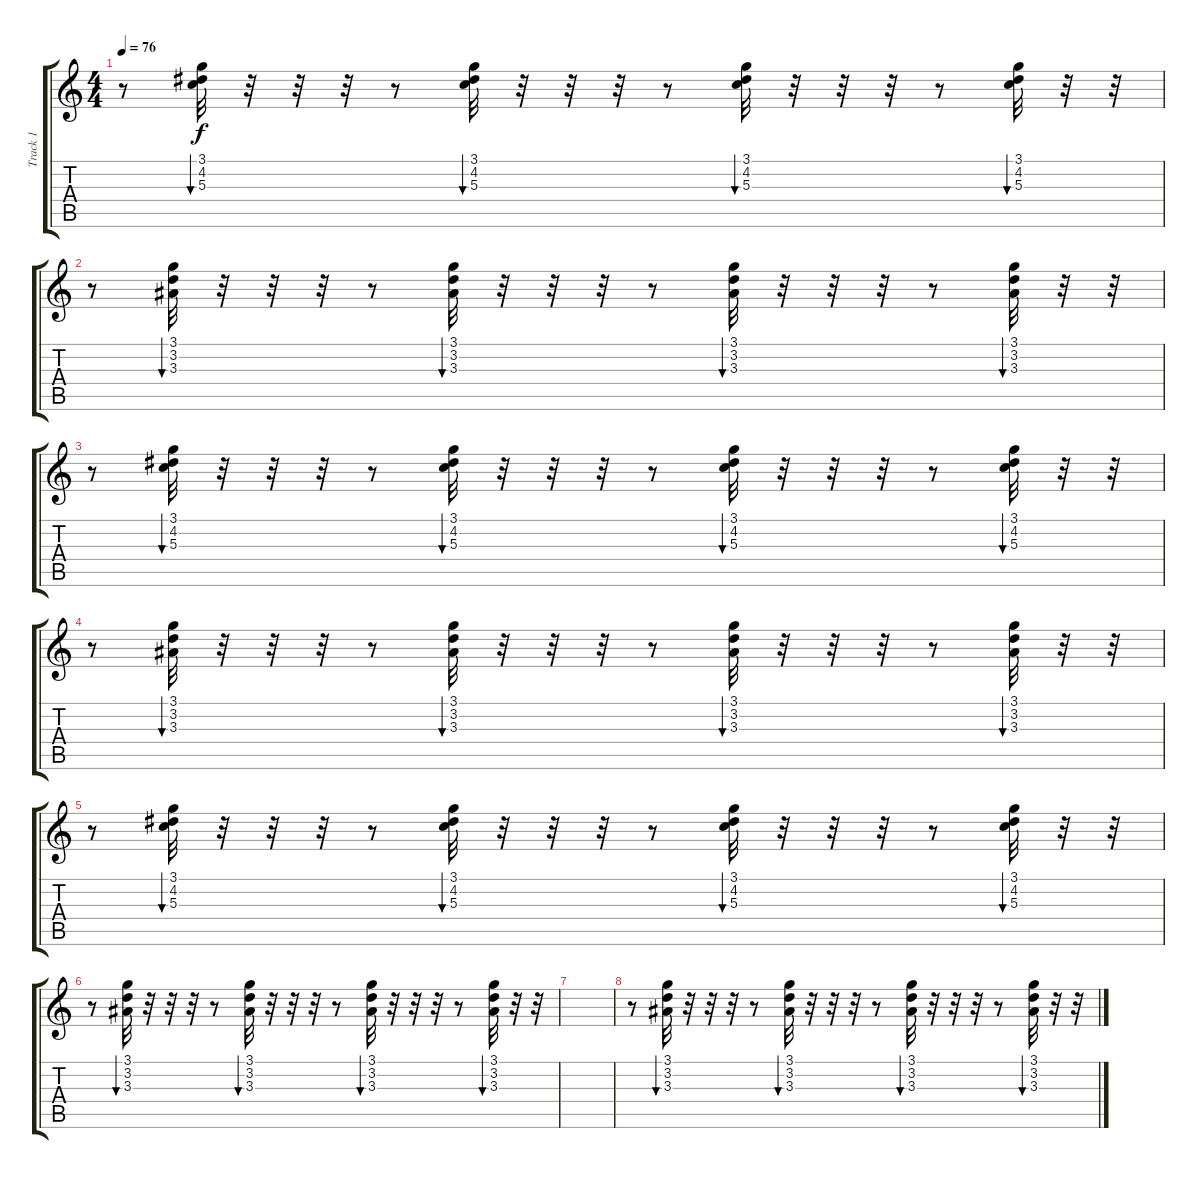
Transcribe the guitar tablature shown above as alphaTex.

\track ("Track 1" "Track 1") {instrument overdrivenguitar}
\staff {score tabs}
\tuning (E4 B3 G3 D3 A2 E2) {hide}
\ts (4 4)
\tempo 76
\clef g2
\ks c
r.8{dy f} (3.1 4.2 5.3).32{bu 60} r.32 r.32 r.32 r.8 (3.1 4.2 5.3).32{bu 60} r.32 r.32 r.32 r.8 (3.1 4.2 5.3).32{bu 60} r.32 r.32 r.32 r.8 (3.1 4.2 5.3).32{bu 60} r.32 r.32 |
r.8 (3.1 3.2 3.3).32{bu 60} r.32 r.32 r.32 r.8 (3.1 3.2 3.3).32{bu 60} r.32 r.32 r.32 r.8 (3.1 3.2 3.3).32{bu 60} r.32 r.32 r.32 r.8 (3.1 3.2 3.3).32{bu 60} r.32 r.32 |
r.8 (3.1 4.2 5.3).32{bu 60} r.32 r.32 r.32 r.8 (3.1 4.2 5.3).32{bu 60} r.32 r.32 r.32 r.8 (3.1 4.2 5.3).32{bu 60} r.32 r.32 r.32 r.8 (3.1 4.2 5.3).32{bu 60} r.32 r.32 |
r.8 (3.1 3.2 3.3).32{bu 60} r.32 r.32 r.32 r.8 (3.1 3.2 3.3).32{bu 60} r.32 r.32 r.32 r.8 (3.1 3.2 3.3).32{bu 60} r.32 r.32 r.32 r.8 (3.1 3.2 3.3).32{bu 60} r.32 r.32 |
r.8 (3.1 4.2 5.3).32{bu 60} r.32 r.32 r.32 r.8 (3.1 4.2 5.3).32{bu 60} r.32 r.32 r.32 r.8 (3.1 4.2 5.3).32{bu 60} r.32 r.32 r.32 r.8 (3.1 4.2 5.3).32{bu 60} r.32 r.32 |
r.8 (3.1 3.2 3.3).32{bu 60} r.32 r.32 r.32 r.8 (3.1 3.2 3.3).32{bu 60} r.32 r.32 r.32 r.8 (3.1 3.2 3.3).32{bu 60} r.32 r.32 r.32 r.8 (3.1 3.2 3.3).32{bu 60} r.32 r.32 |
|
r.8 (3.1 3.2 3.3).32{bu 60} r.32 r.32 r.32 r.8 (3.1 3.2 3.3).32{bu 60} r.32 r.32 r.32 r.8 (3.1 3.2 3.3).32{bu 60} r.32 r.32 r.32 r.8 (3.1 3.2 3.3).32{bu 60} r.32 r.32
